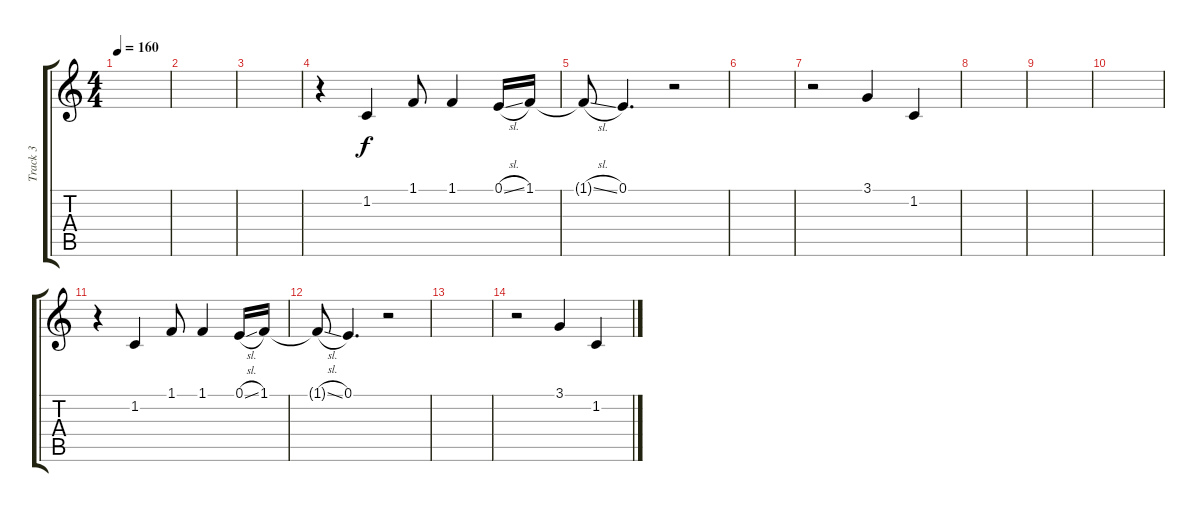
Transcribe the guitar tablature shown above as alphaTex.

\track ("Track 3" "Track 3") {instrument tenorsax}
\staff {score tabs}
\tuning (E4 B3 G3 D3 A2 E2) {hide}
\ts (4 4)
\tempo 160
\clef g2
\ks c
|
|
|
r.4 1.2.4 1.1.8 1.1.4 0.1{sl}.16 1.1.16 |
1.1{sl t}.8 0.1.4{d} r.2 |
|
r.2 3.1.4 1.2.4 |
|
|
|
r.4 1.2.4 1.1.8 1.1.4 0.1{sl}.16 1.1.16 |
1.1{sl t}.8 0.1.4{d} r.2 |
|
r.2 3.1.4 1.2.4
